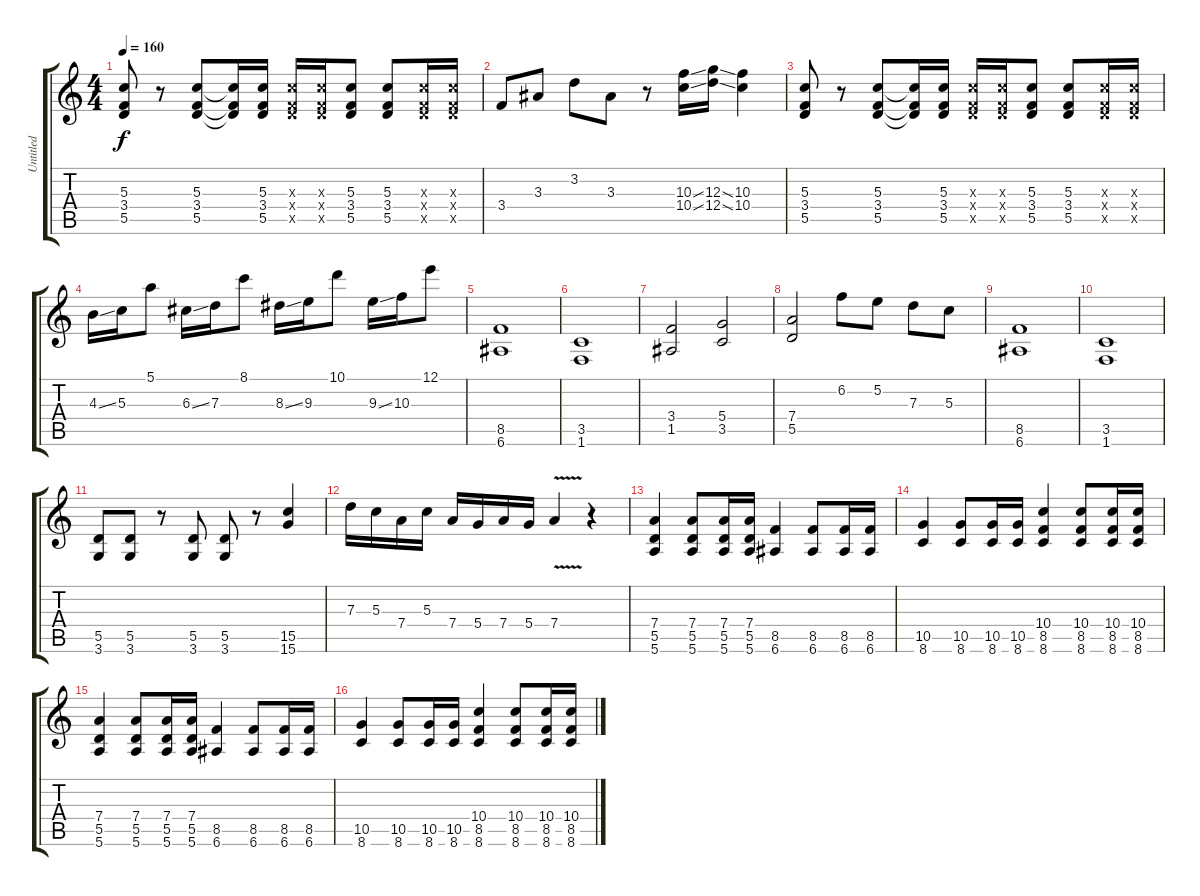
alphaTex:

\track ("Untitled" "Untitled") {instrument distortionguitar}
\staff {score tabs}
\tuning (E4 B3 G3 D3 A2 E2) {hide}
\ts (4 4)
\tempo 160
\clef g2
\ks c
(5.3 3.4 5.5).8{dy f} r.8 (5.3 3.4 5.5).8 (5.3{t} 3.4{t} 5.5{t}).16 (5.3 3.4 5.5).16 (5.3{x} 3.4{x} 5.5{x}).16 (5.3{x} 3.4{x} 5.5{x}).16 (5.3 3.4 5.5).8 (5.3 3.4 5.5).8 (5.3{x} 3.4{x} 5.5{x}).16 (5.3{x} 3.4{x} 5.5{x}).16 |
3.4.8 3.3.8 3.2.8 3.3.8 r.8 (10.3{ss} 10.4{ss}).16 (12.3{ss} 12.4{ss}).16 (10.3 10.4).4 |
(5.3 3.4 5.5).8 r.8 (5.3 3.4 5.5).8 (5.3{t} 3.4{t} 5.5{t}).16 (5.3 3.4 5.5).16 (5.3{x} 3.4{x} 5.5{x}).16 (5.3{x} 3.4{x} 5.5{x}).16 (5.3 3.4 5.5).8 (5.3 3.4 5.5).8 (5.3{x} 3.4{x} 5.5{x}).16 (5.3{x} 3.4{x} 5.5{x}).16 |
4.3{ss}.16 5.3.16 5.1.8 6.3{ss}.16 7.3.16 8.1.8 8.3{ss}.16 9.3.16 10.1.8 9.3{ss}.16 10.3.16 12.1.8 |
(8.5 6.6).1 |
(3.5 1.6).1 |
(3.4 1.5).2 (5.4 3.5).2 |
(7.4 5.5).2 6.2.8 5.2.8 7.3.8 5.3.8 |
(8.5 6.6).1 |
(3.5 1.6).1 |
(5.5 3.6).8 (5.5 3.6).8 r.8 (5.5 3.6).8 (5.5 3.6).8 r.8 (15.5 15.6).4 |
7.3.16 5.3.16 7.4.16 5.3.16 7.4.16 5.4.16 7.4.16 5.4.16 7.4{v}.4 r.4 |
(7.4 5.5 5.6).4 (7.4 5.5 5.6).8 (7.4 5.5 5.6).16 (7.4 5.5 5.6).16 (8.5 6.6).4 (8.5 6.6).8 (8.5 6.6).16 (8.5 6.6).16 |
(10.5 8.6).4 (10.5 8.6).8 (10.5 8.6).16 (10.5 8.6).16 (10.4 8.5 8.6).4 (10.4 8.5 8.6).8 (10.4 8.5 8.6).16 (10.4 8.5 8.6).16 |
(7.4 5.5 5.6).4 (7.4 5.5 5.6).8 (7.4 5.5 5.6).16 (7.4 5.5 5.6).16 (8.5 6.6).4 (8.5 6.6).8 (8.5 6.6).16 (8.5 6.6).16 |
(10.5 8.6).4 (10.5 8.6).8 (10.5 8.6).16 (10.5 8.6).16 (10.4 8.5 8.6).4 (10.4 8.5 8.6).8 (10.4 8.5 8.6).16 (10.4 8.5 8.6).16
